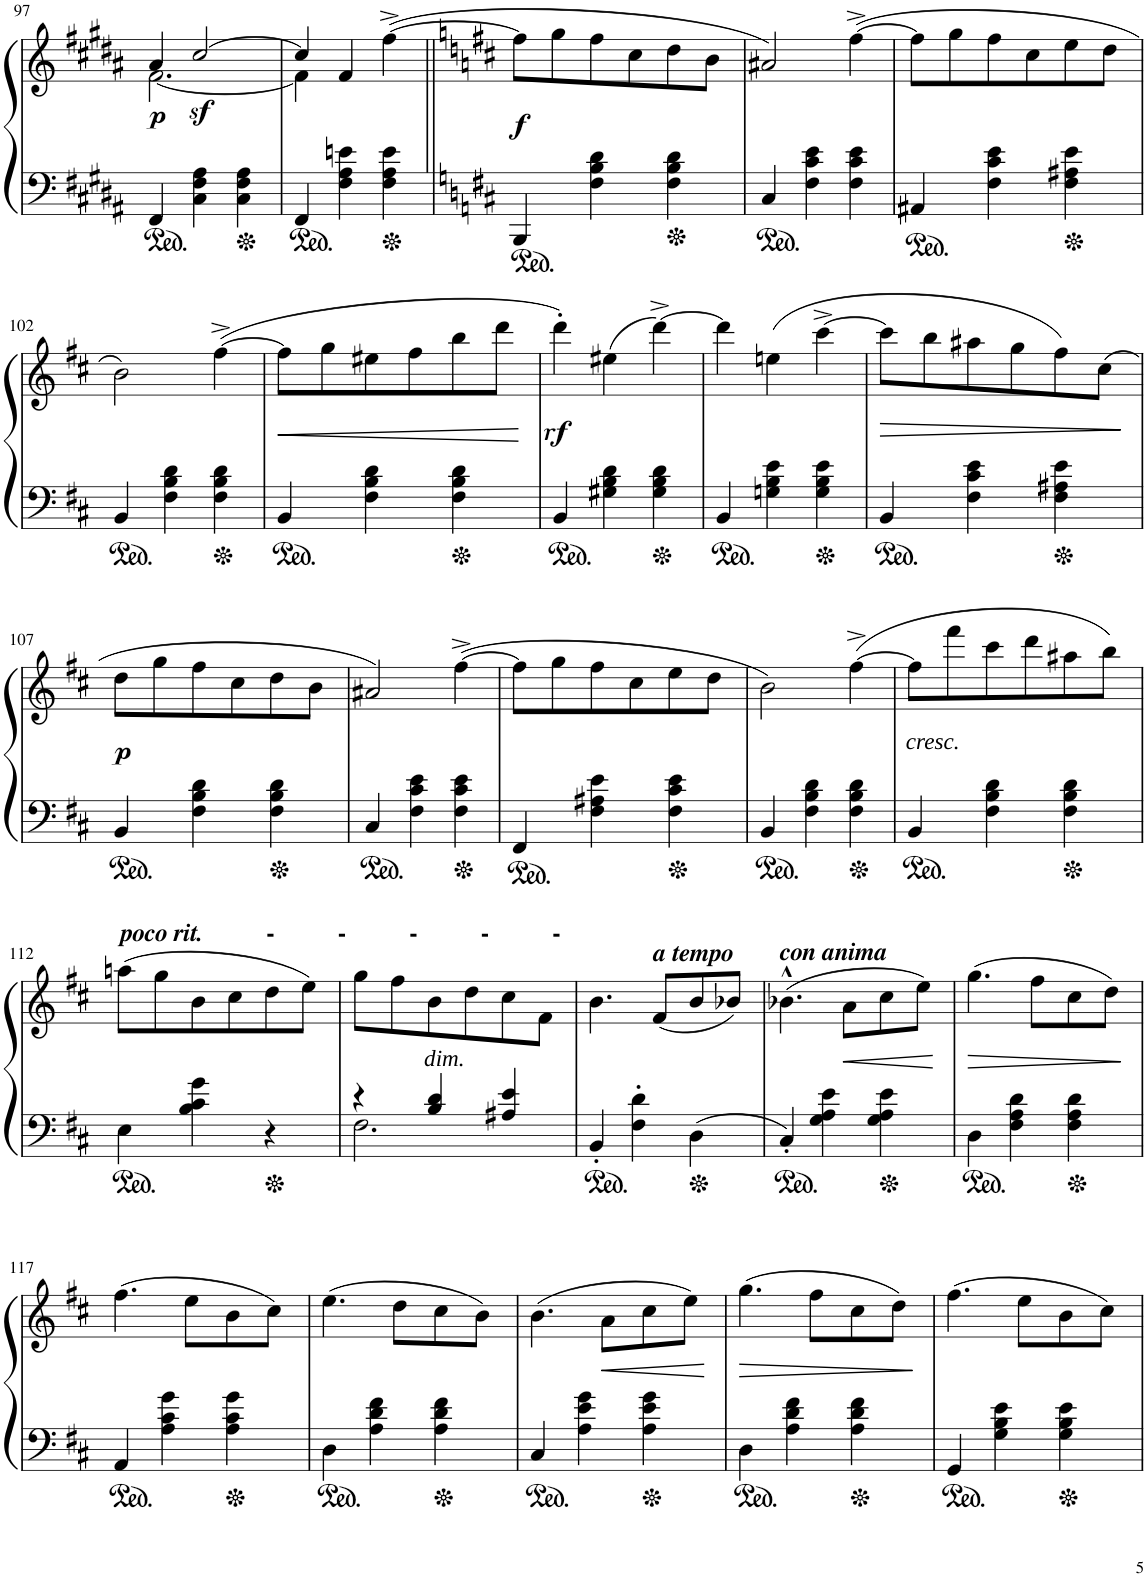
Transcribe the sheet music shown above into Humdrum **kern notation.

**kern	**kern	**dynam
*part1	*part1	*part1
*staff2	*staff1	*staff1/2
*I"Piano	*	*
*I'Pno	*	*
!!LO:PB:g=z
*clefF4	*clefG2	*
*k[f#c#g#d#a#]	*k[f#c#g#d#a#]	*
*M3/4	*M3/4	*
=97	=97	=97
*	*^	*
!	!	!	!LO:DY:b
4FF#/	4a#/	[2.f#\	p
!	!	!	!LO:DY:b
4C#\ 4F#\ 4A#\	[2cc#/	.	sf
4C#\ 4F#\ 4A#\	.	.	.
=98	=98	=98	=98
4FF#/	4cc#/]	4f#\]	.
4F#\ 4A#\ 4en\	4f#/	2ryy	.
4F#\ 4A#\ 4e\	([4ff#^>\	.	.
*	*v	*v	*
=99||	=99||	=99||
*k[f#c#]	*k[f#c#]	*
!	!	!LO:DY:b
4BBB/	8ff#\L]	f
.	8gg\	.
4F#\ 4B\ 4d\	8ff#\	.
.	8cc#\	.
4F#\ 4B\ 4d\	8dd\	.
.	8b\J	.
=100	=100	=100
4C#/	2a#X/)	.
4F#\ 4c#\ 4e\	.	.
4F#\ 4c#\ 4e\	([4ff#^\	.
=101	=101	=101
4AA#X/	8ff#\L]	.
.	8gg\	.
4F#\ 4c#\ 4e\	8ff#\	.
.	8cc#\	.
4F#\ 4A#X\ 4e\	8ee\	.
.	8dd\J	.
!!LO:LB:g=z
=102	=102	=102
4BB/	2b\)	.
4F#\ 4B\ 4d\	.	.
4F#\ 4B\ 4d\	([4ff#^\	.
=103	=103	=103
!	!	!LO:HP:b
4BB/	8ff#\L]	<
.	8gg\	.
4F#\ 4B\ 4d\	8ee#X\	.
.	8ff#\	.
4F#\ 4B\ 4d\	8bb\	.
.	8ddd\J	.
.	.	[
=104	=104	=104
!	!	!LO:DY:b
4BB/	4ddd'\)	rf
4G#X\ 4B\ 4d\	(4ee#X\	.
4G#\ 4B\ 4d\	[4ddd^\)	.
=105	=105	=105
4BB/	4ddd\]	.
4Gn\ 4B\ 4e\	(4een\	.
4G\ 4B\ 4e\	[4ccc#^\	.
=106	=106	=106
!	!	!LO:HP:b
4BB/	8ccc#\L]	>
.	8bb\	.
4F#\ 4c#\ 4e\	8aa#X\	.
.	8gg\	.
4F#\ 4A#X\ 4e\	8ff#\)	.
.	(8cc#\J	.
.	.	]
!!LO:LB:g=z
=107	=107	=107
!	!	!LO:DY:b
4BB/	8dd\L	p
.	8gg\	.
4F#\ 4B\ 4d\	8ff#\	.
.	8cc#\	.
4F#\ 4B\ 4d\	8dd\	.
.	8b\J	.
=108	=108	=108
4C#/	2a#X/)	.
4F#\ 4c#\ 4e\	.	.
4F#\ 4c#\ 4e\	([4ff#^\	.
=109	=109	=109
4FF#/	8ff#\L]	.
.	8gg\	.
4F#\ 4A#X\ 4e\	8ff#\	.
.	8cc#\	.
4F#\ 4c#\ 4e\	8ee\	.
.	8dd\J	.
=110	=110	=110
4BB/	2b\)	.
4F#\ 4B\ 4d\	.	.
4F#\ 4B\ 4d\	([4ff#^\	.
=111	=111	=111
!LO:TX:a:i:t=cresc.	!	!
4BB/	8ff#\L]	.
.	8fff#\	.
4F#\ 4B\ 4d\	8ccc#\	.
.	8ddd\	.
4F#\ 4B\ 4d\	8aa#X\	.
.	8bb\J)	.
!!LO:LB:g=z
=112	=112	=112
!	!LO:TX:a:Bi:t=poco rit.	!
!	!LO:TX:a:t=-          -          -          -          -	!
4E\	(8aan\L	.
.	8gg\	.
4B\ 4c#\ 4g\	8b\	.
.	8cc#\	.
4r	8dd\	.
.	8ee\J)	.
=113	=113	=113
*^	*	*
4r	2.F#\	8gg\L	.
.	.	8ff#\	.
!LO:TX:a:i:t=dim.	!	!	!
4B/ 4d/	.	8b\	.
.	.	8dd\	.
4A#X/ 4e/	.	8cc#\	.
.	.	8f#\J	.
*v	*v	*	*
=114	=114	=114
4BB'/	4.b\	.
4F#\' 4d\'	.	.
!	!LO:TX:a:Bi:t=a tempo	!
.	(8f#/L	.
4D\	8b/	.
.	8b-X/J)	.
=115	=115	=115
!	!LO:TX:a:Bi:t=con anima	!
4C#'/	(4.b-X^^\	.
4G\ 4A\ 4e\	.	.
!	!	!LO:HP:b
.	8a\L	<
4G\ 4A\ 4e\	8cc#\	.
.	8ee\J)	.
.	.	[
=116	=116	=116
!	!	!LO:HP:b
4D\	(4.gg\	>
4F#\ 4A\ 4d\	.	.
.	8ff#\L	.
4F#\ 4A\ 4d\	8cc#\	.
.	8dd\J)	.
.	.	]
!!LO:LB:g=z
=117	=117	=117
4AA/	(4.ff#\	.
4A\ 4c#\ 4g\	.	.
.	8ee\L	.
4A\ 4c#\ 4g\	8b\	.
.	8cc#\J)	.
=118	=118	=118
4D\	(4.ee\	.
4A\ 4d\ 4f#\	.	.
.	8dd\L	.
4A\ 4d\ 4f#\	8cc#\	.
.	8b\J)	.
=119	=119	=119
4C#/	(4.b\	.
4A\ 4e\ 4g\	.	.
!	!	!LO:HP:b
.	8a\L	<
4A\ 4e\ 4g\	8cc#\	.
.	8ee\J)	.
.	.	[
=120	=120	=120
!	!	!LO:HP:b
4D\	(4.gg\	>
4A\ 4d\ 4f#\	.	.
.	8ff#\L	.
4A\ 4d\ 4f#\	8cc#\	.
.	8dd\J)	.
.	.	]
=121	=121	=121
4GG/	(4.ff#\	.
4G\ 4B\ 4e\	.	.
.	8ee\L	.
4G\ 4B\ 4e\	8b\	.
.	8cc#\J)	.
=	=	=
*-	*-	*-
